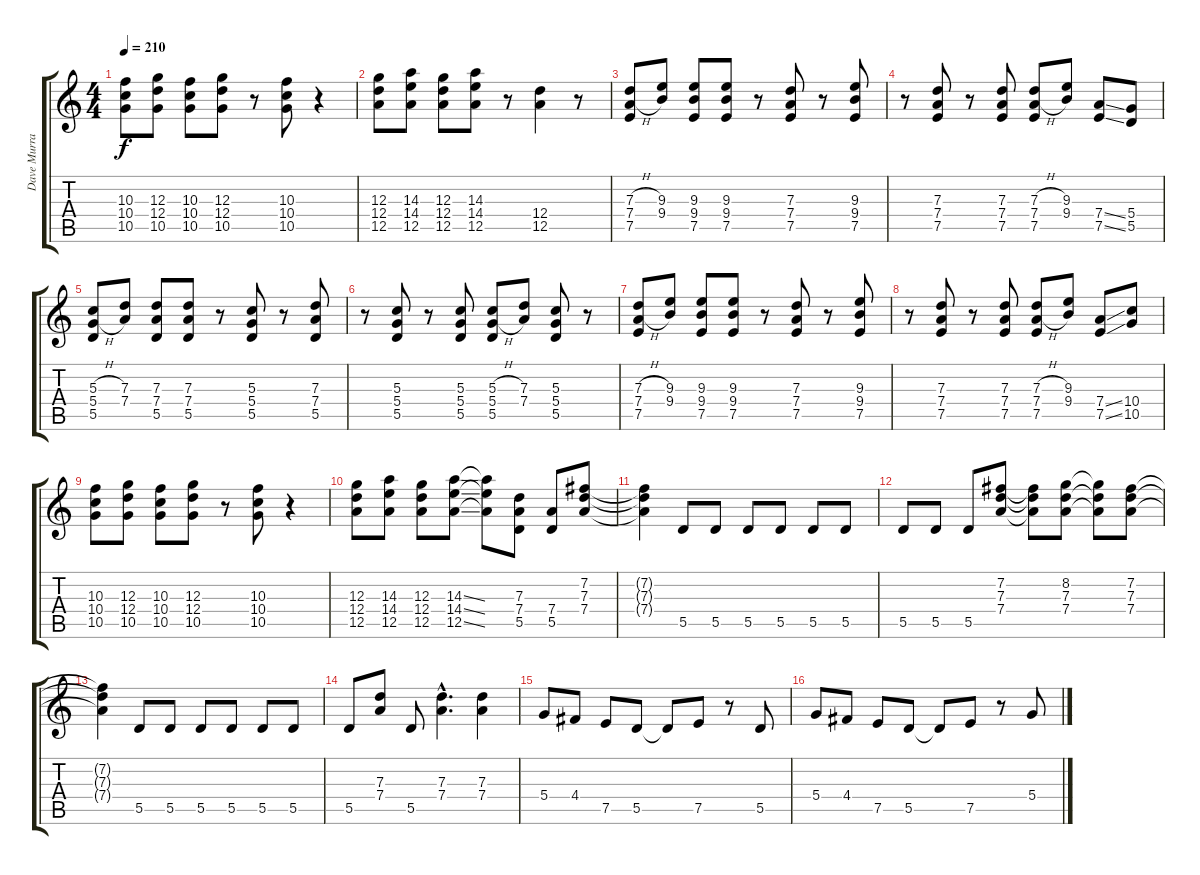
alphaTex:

\track ("Dave Murray" "Dave Murra") {instrument distortionguitar}
\staff {score tabs}
\tuning (E4 B3 G3 D3 A2 E2) {hide}
\ts (4 4)
\tempo 210
\clef g2
\ks c
(10.3 10.4 10.5).8{dy f} (12.3 12.4 10.5).8 (10.3 10.4 10.5).8 (12.3 12.4 10.5).8 r.8 (10.3 10.4 10.5).8 r.4 |
(12.3 12.4 12.5).8 (14.3 14.4 12.5).8 (12.3 12.4 12.5).8 (14.3 14.4 12.5).8 r.8 (12.4 12.5).4 r.8 |
(7.3{h} 7.4{h} 7.5).8 (9.3 9.4).8 (9.3 9.4 7.5).8 (9.3 9.4 7.5).8 r.8 (7.3 7.4 7.5).8 r.8 (9.3 9.4 7.5).8 |
r.8 (7.3 7.4 7.5).8 r.8 (7.3 7.4 7.5).8 (7.3{h} 7.4{h} 7.5).8 (9.3 9.4).8 (7.4{ss} 7.5{ss}).8 (5.4 5.5).8 |
(5.3{h} 5.4{h} 5.5).8 (7.3 7.4).8 (7.3 7.4 5.5).8 (7.3 7.4 5.5).8 r.8 (5.3 5.4 5.5).8 r.8 (7.3 7.4 5.5).8 |
r.8 (5.3 5.4 5.5).8 r.8 (5.3 5.4 5.5).8 (5.3{h} 5.4{h} 5.5).8 (7.3 7.4).8 (5.3 5.4 5.5).8 r.8 |
(7.3{h} 7.4{h} 7.5).8 (9.3 9.4).8 (9.3 9.4 7.5).8 (9.3 9.4 7.5).8 r.8 (7.3 7.4 7.5).8 r.8 (9.3 9.4 7.5).8 |
r.8 (7.3 7.4 7.5).8 r.8 (7.3 7.4 7.5).8 (7.3{h} 7.4{h} 7.5).8 (9.3 9.4).8 (7.4{ss} 7.5{ss}).8 (10.4 10.5).8 |
(10.3 10.4 10.5).8 (12.3 12.4 10.5).8 (10.3 10.4 10.5).8 (12.3 12.4 10.5).8 r.8 (10.3 10.4 10.5).8 r.4 |
(12.3 12.4 12.5).8 (14.3 14.4 12.5).8 (12.3 12.4 12.5).8 (14.3{ss} 14.4{ss} 12.5{ss}).8 (14.3{t} 14.4{t} 12.5{t}).8 (7.3 7.4 5.5).8 (7.4 5.5).8 (7.2 7.3 7.4).8 |
(7.2{t} 7.3{t} 7.4{t}).4 5.5.8 5.5.8 5.5.8 5.5.8 5.5.8 5.5.8 |
5.5.8 5.5.8 5.5.8 (7.2 7.3 7.4).8 (7.2{t} 7.3{t} 7.4{t}).8 (8.2 7.3 7.4).8 (8.2{t} 7.3{t} 7.4{t}).8 (7.2 7.3 7.4).8 |
(7.2{t} 7.3{t} 7.4{t}).4 5.5.8 5.5.8 5.5.8 5.5.8 5.5.8 5.5.8 |
5.5.8 (7.3 7.4).8 5.5.8 (7.3{hac} 7.4{hac}).4{d} (7.3 7.4).4 |
5.4.8 4.4.8 7.5.8 5.5.8 5.5{t}.8 7.5.8 r.8 5.5.8 |
5.4.8 4.4.8 7.5.8 5.5.8 5.5{t}.8 7.5.8 r.8 5.4.8
